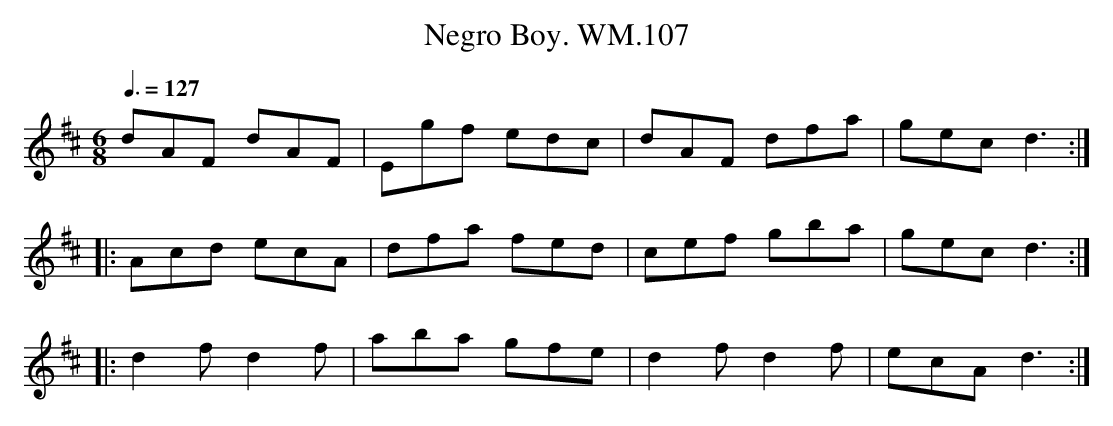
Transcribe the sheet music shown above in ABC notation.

X:1
T:Negro Boy. WM.107
M:6/8
L:1/8
Q:3/8=127
K:D
dAF dAF|Egf edc|dAF dfa|gec d3:|
|:Acd ecA|dfa fed|cef gba|gec d3:|
|:d2f d2f|aba gfe|d2fd2f|ecAd3:|
